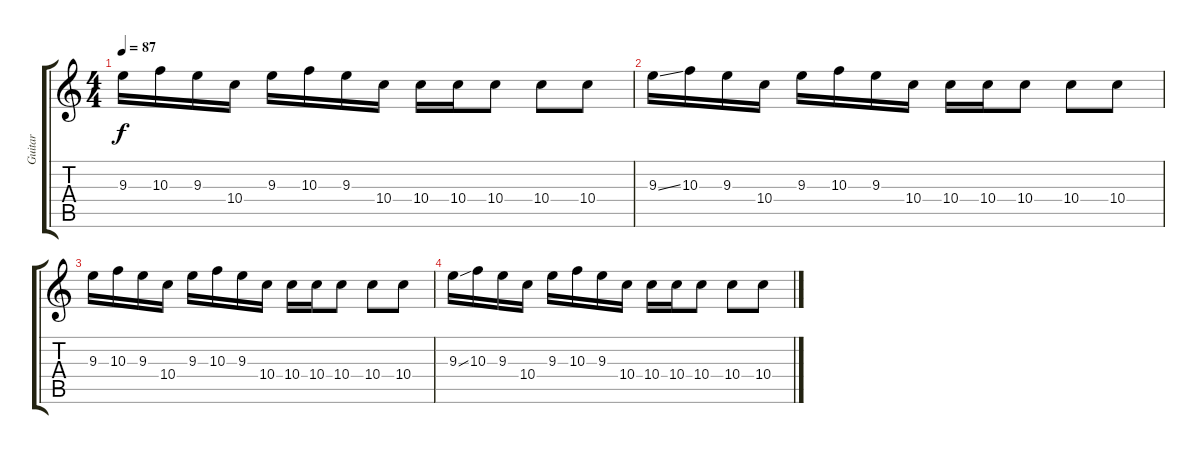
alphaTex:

\track ("Guitar" "Guitar") {instrument distortionguitar}
\staff {score tabs}
\tuning (E4 B3 G3 D3 A2 E2) {hide}
\ts (4 4)
\tempo 87
\clef g2
\ks c
9.3.16{dy f} 10.3.16 9.3.16 10.4.16 9.3.16 10.3.16 9.3.16 10.4.16 10.4.16 10.4.16 10.4.8 10.4.8 10.4.8 |
9.3{ss}.16 10.3.16 9.3.16 10.4.16 9.3.16 10.3.16 9.3.16 10.4.16 10.4.16 10.4.16 10.4.8 10.4.8 10.4.8 |
9.3.16 10.3.16 9.3.16 10.4.16 9.3.16 10.3.16 9.3.16 10.4.16 10.4.16 10.4.16 10.4.8 10.4.8 10.4.8 |
9.3{ss}.16 10.3.16 9.3.16 10.4.16 9.3.16 10.3.16 9.3.16 10.4.16 10.4.16 10.4.16 10.4.8 10.4.8 10.4.8
